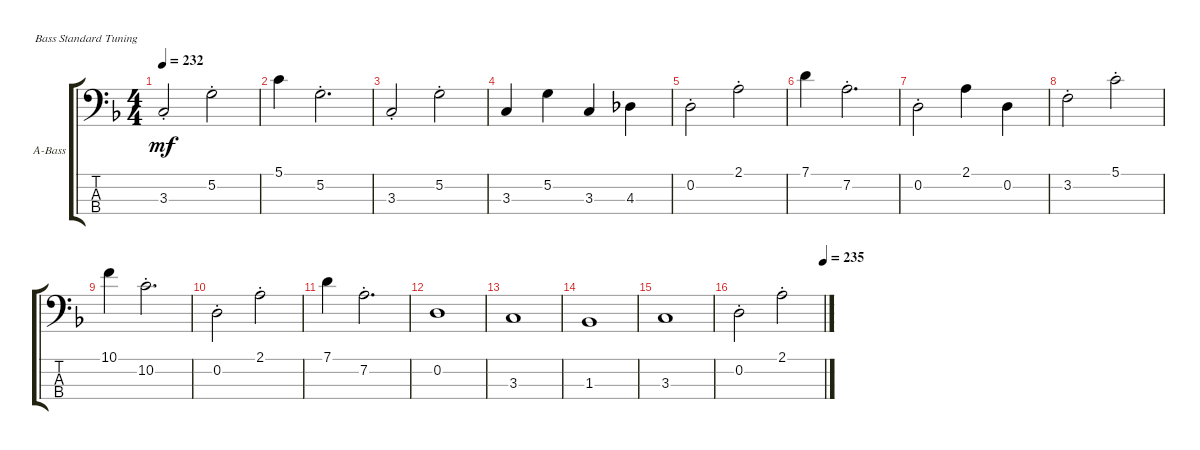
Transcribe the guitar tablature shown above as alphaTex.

\defaultSystemsLayout 4
\bracketExtendMode groupsimilarinstruments
\firstSystemTrackNameOrientation horizontal
\otherSystemsTrackNameOrientation horizontal
\track ("Acoustic Bass" "A-Bass") {instrument electricbassfinger}
\staff {score tabs}
\tuning (G2 D2 A1 E1)
\ts (4 4)
\tempo 232
\clef f4
\scale
0.333333
\ks dminor
3.3{st}.2{dy mf} 5.2{st}.2 |
\scale
0.333333 5.1.4 5.2{st}.2{d} |
\scale
0.333333 3.3{st}.2 5.2{st}.2 |
\scale
0.333333 3.3.4 5.2.4 3.3.4 4.3.4 |
\scale
0.333333 0.2{st}.2 2.1{st}.2 |
\scale
0.333333 7.1.4 7.2{st}.2{d} |
\scale
0.333333 0.2{st}.2 2.1.4 0.2.4 |
\scale
0.333333 3.2{st}.2 5.1{st}.2 |
\scale
0.333333 10.1.4 10.2{st}.2{d} |
\scale
0.333333 0.2{st}.2 2.1{st}.2 |
\scale
0.333333 7.1.4 7.2{st}.2{d} |
\scale
0.333333 0.2.1 |
\scale
0.333333 3.3.1 |
\scale
0.333333 1.3.1 |
\scale
0.333333 3.3.1 |
\tempo (235 1)
\scale
0.333333 0.2{st}.2 2.1{st}.2
